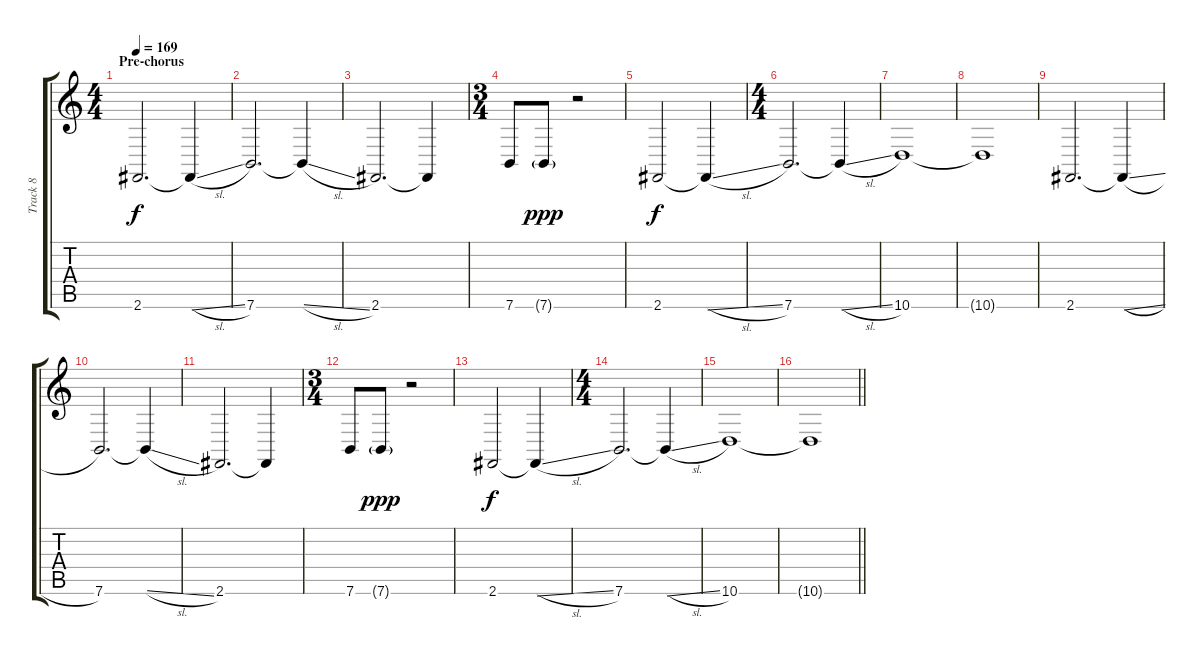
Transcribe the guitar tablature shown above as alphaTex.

\track ("Track 8" "Track 8") {instrument pad4choir}
\staff {score tabs}
\tuning (E4 B3 G3 D3 A2 E2) {hide}
\ts (4 4)
\section ("" "Pre-chorus")
\tempo 169
\clef g2
\ks c
2.6.2{d dy f} 2.6{sl t}.4 |
7.6.2{d} 7.6{sl t}.4 |
2.6.2{d} 2.6{t}.4 |
\ts (3 4)
7.6.8 7.6{g}.8{dy ppp} r.2 |
2.6.2{dy f} 2.6{sl t}.4 |
\ts (4 4)
7.6.2{d} 7.6{sl t}.4 |
10.6.1 |
10.6{t}.1 |
2.6.2{d} 2.6{sl t}.4 |
7.6.2{d} 7.6{sl t}.4 |
2.6.2{d} 2.6{t}.4 |
\ts (3 4)
7.6.8 7.6{g}.8{dy ppp} r.2 |
2.6.2{dy f} 2.6{sl t}.4 |
\ts (4 4)
7.6.2{d} 7.6{sl t}.4 |
10.6.1 |
\barLineRight lightlight
10.6{t}.1
